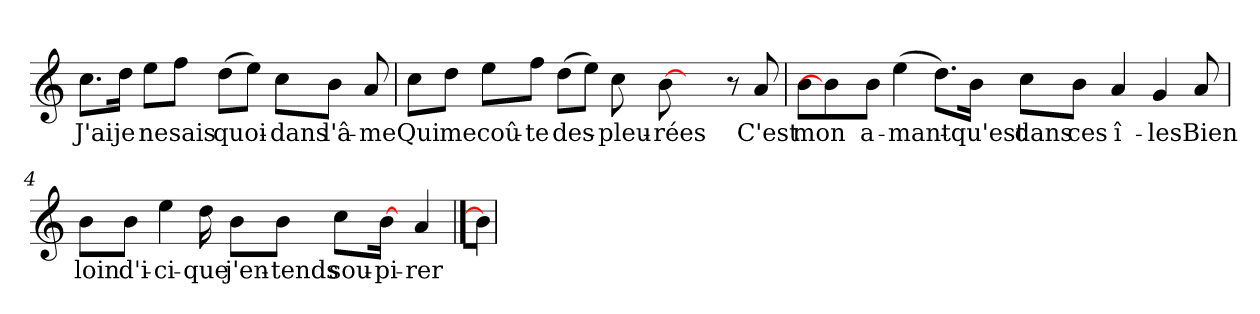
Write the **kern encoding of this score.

**kern	**text
*part1	*part1
*staff1	*staff1
*clefG2	*
*k[]	*
*C:	*
=1	=1
!	!LO:LY:b
8.cc\L	J'ai
!	!LO:LY:b
16dd\Jk	je
!	!LO:LY:b
8ee\L	ne
!	!LO:LY:b
8ff\J	sais
!	!LO:LY:b
(>8dd\L	quoi-
8ee\J)	.
!	!LO:LY:b
8cc\L	-dans
!	!LO:LY:b
8b\J	l'â-
!	!LO:LY:b
8a/	-me
=2	=2
!	!LO:LY:b
8cc\L	Qui
!	!LO:LY:b
8dd\J	me
!	!LO:LY:b
8ee\L	coû-
!	!LO:LY:b
8ff\J	-te
!	!LO:LY:b
(>8dd\L	des-
8ee\J)	.
!	!LO:LY:b
8cc\	-pleu-
!	!LO:LY:b
[8b\	-rées
4ryy	.
8r	.
!	!LO:LY:b
8a/	C'est
!!LO:LB:g=z
=3	=3
!	!LO:LY:b
8b\L	mon
4b\]	.
!	!LO:LY:b
8b\J	a-
!	!LO:LY:b
(>4ee\	-mant-
8.dd\L)	.
!	!LO:LY:b
16b\Jk	-qu'est
!	!LO:LY:b
8cc\L	dans
!	!LO:LY:b
8b\J	ces
!	!LO:LY:b
4a/	î-
!	!LO:LY:b
4g/	-les
!	!LO:LY:b
8a/	Bien
=4	=4
!	!LO:LY:b
8b\L	loin
!	!LO:LY:b
8b\J	d'i-
!	!LO:LY:b
4ee\	-ci-
!	!LO:LY:b
16dd\	-que
!	!LO:LY:b
8b\L	j'en-
!	!LO:LY:b
8b\J	-tends
!	!LO:LY:b
8cc\L	sou-
!	!LO:LY:b
[16b\J	-pi-
16ryy	.
!	!LO:LY:b
4a/	-rer
==5	==5
16b\J]	.
=	=
*-	*-
